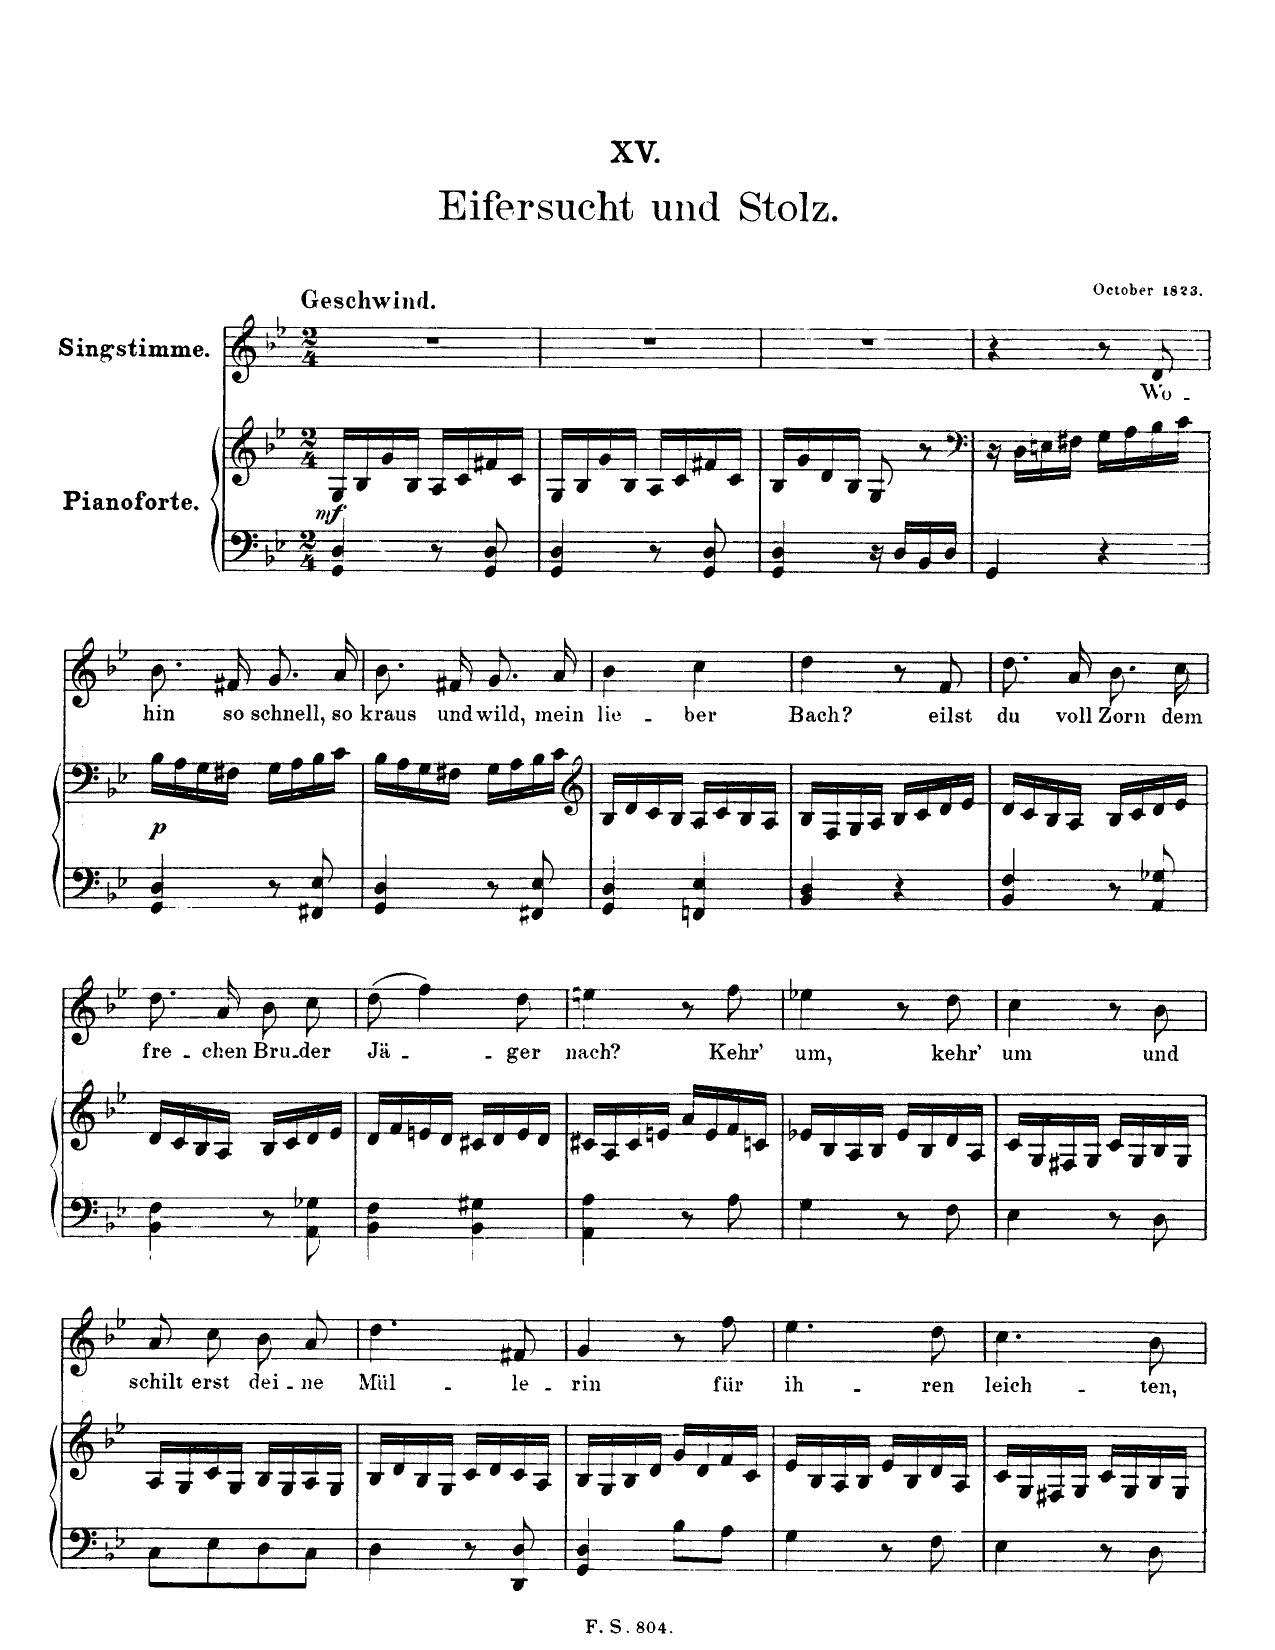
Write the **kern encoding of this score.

**kern	**kern	**dynam	**kern	**text
*part2	*part2	*part2	*part1	*part1
*staff3	*staff2	*staff2/3	*staff1	*staff1
*I"Pianoforte	*	*	*I"Singstimme	*
*I'Pno	*	*	*	*
*clefF4	*clefG2	*	*clefG2	*
*k[b-e-]	*k[b-e-]	*	*k[b-e-]	*
*M2/4	*M2/4	*	*M2/4	*
=1	=1	=1	=1	=1
!	!	!	!LO:TX:a:B:t=Geschwind.	!
!	!	!LO:DY:b=2	!	!
4GG/ 4D/	16G/LL	mf	2r	.
.	16B-/	.	.	.
.	16g/	.	.	.
.	16B-/JJ	.	.	.
8r	16A/LL	.	.	.
.	16c/	.	.	.
8GG/ 8D/	16f#X/	.	.	.
.	16c/JJ	.	.	.
=2	=2	=2	=2	=2
4GG/ 4D/	16G/LL	.	2r	.
.	16B-/	.	.	.
.	16g/	.	.	.
.	16B-/JJ	.	.	.
8r	16A/LL	.	.	.
.	16c/	.	.	.
8GG/ 8D/	16f#X/	.	.	.
.	16c/JJ	.	.	.
=3	=3	=3	=3	=3
4GG/ 4D/	16B-/LL	.	2r	.
.	16g/	.	.	.
.	16d/	.	.	.
.	16B-/JJ	.	.	.
16r	8G/	.	.	.
16D/LL	.	.	.	.
16BB-/	8r	.	.	.
16D/JJ	.	.	.	.
=4	=4	=4	=4	=4
*	*clefF4	*	*	*
4GG/	16r	.	4r	.
.	16D\LL	.	.	.
.	16En\	.	.	.
.	16F#X\JJ	.	.	.
4r	16G\LL	.	8r	.
.	16A\	.	.	.
.	16B-\	.	8d/	Wo-
.	16c\JJ	.	.	.
=5	=5	=5	=5	=5
!	!	!LO:DY:b=2	!	!
4GG/ 4D/	16B-\LL	p	8.b-/L	-hin
.	16A\	.	.	.
.	16G\	.	.	.
.	16F#X\JJ	.	16f#X/Jk	so
8r	16G\LL	.	8.g/L	schnell,
.	16A\	.	.	.
8FF#X/ 8E-/	16B-\	.	.	.
.	16c\JJ	.	16a/Jk	so
=6	=6	=6	=6	=6
4GG/ 4D/	16B-\LL	.	8.b-/L	kraus
.	16A\	.	.	.
.	16G\	.	.	.
.	16F#X\JJ	.	16f#X/Jk	und
8r	16G\LL	.	8.g/L	wild,
.	16A\	.	.	.
8FF#X/ 8E-/	16B-\	.	.	.
.	16c\JJ	.	16a/Jk	mein
=7	=7	=7	=7	=7
*	*clefG2	*	*	*
4GG/ 4D/	16B-/LL	.	4b-\	lie-
.	16d/	.	.	.
.	16c/	.	.	.
.	16B-/JJ	.	.	.
4FFn/ 4E-/	16A/LL	.	4cc\	-ber
.	16c/	.	.	.
.	16B-/	.	.	.
.	16A/JJ	.	.	.
=8	=8	=8	=8	=8
4BB-/ 4D/	16B-/LL	.	4dd\	Bach?
.	16F/	.	.	.
.	16G/	.	.	.
.	16A/JJ	.	.	.
4r	16B-/LL	.	8r	.
.	16c/	.	.	.
.	16d/	.	8f/	eilst
.	16e-/JJ	.	.	.
=9	=9	=9	=9	=9
4BB-\ 4F\	16d/LL	.	8.dd\L	du
.	16c/	.	.	.
.	16B-/	.	.	.
.	16A/JJ	.	16a\Jk	voll
8r	16B-/LL	.	8.b-\L	Zorn
.	16c/	.	.	.
8AA/ 8G-X/	16d/	.	.	.
.	16e-/JJ	.	16cc\Jk	dem
=10	=10	=10	=10	=10
4BB-\ 4F\	16d/LL	.	8.dd\L	fre-
.	16c/	.	.	.
.	16B-/	.	.	.
.	16A/JJ	.	16a\Jk	-chen
8r	16B-/LL	.	8.b-\L	Bru-
.	16c/	.	.	.
8AA\ 8G-X\	16d/	.	.	.
.	16e-/JJ	.	16cc\Jk	-der
=11	=11	=11	=11	=11
4BB-\ 4F\	16d/LL	.	(8dd\	Jä-
.	16f/	.	.	.
.	16en/	.	4ff\)	.
.	16d/JJ	.	.	.
4BB-\ 4G#X\	16c#X/LL	.	.	.
.	16d/	.	.	.
.	16e/	.	8dd\	-ger
.	16d/JJ	.	.	.
=12	=12	=12	=12	=12
4AA\ 4A\	16c#X/LL	.	4een\	nach?
.	16A/	.	.	.
.	16c#/	.	.	.
.	16en/JJ	.	.	.
8r	16a/LL	.	8r	.
.	16e/	.	.	.
8A\	16f/	.	8ff\	Kehr'
.	16cn/JJ	.	.	.
=13	=13	=13	=13	=13
4G\	16e-X/LL	.	4ee-X\	um,
.	16B-/	.	.	.
.	16A/	.	.	.
.	16B-/JJ	.	.	.
8r	16e-/LL	.	8r	.
.	16B-/	.	.	.
8F\	16d/	.	8dd\	kehr'
.	16A/JJ	.	.	.
=14	=14	=14	=14	=14
4E-\	16c/LL	.	4cc\	um
.	16G/	.	.	.
.	16F#X/	.	.	.
.	16G/JJ	.	.	.
8r	16c/LL	.	8r	.
.	16G/	.	.	.
8D\	16B-/	.	8b-\	und
.	16G/JJ	.	.	.
=15	=15	=15	=15	=15
8C\L	16A/LL	.	8a\L	schilt
.	16G/	.	.	.
8E-\	16c/	.	8cc\J	erst
.	16G/JJ	.	.	.
8D\	16B-/LL	.	8b-/L	dei-
.	16G/	.	.	.
8C\J	16A/	.	8a/J	-ne
.	16G/JJ	.	.	.
=16	=16	=16	=16	=16
4D\	16B-/LL	.	4.dd\	Mül-
.	16d/	.	.	.
.	16B-/	.	.	.
.	16G/JJ	.	.	.
8r	16c/LL	.	.	.
.	16d/	.	.	.
8DD/ 8D/	16c/	.	8f#X/	-le-
.	16A/JJ	.	.	.
=17	=17	=17	=17	=17
4GG/ 4D/	16B-/LL	.	4g/	-rin
.	16G/	.	.	.
.	16B-/	.	.	.
.	16d/JJ	.	.	.
8B-\L	16g/LL	.	8r	.
.	16d/	.	.	.
8A\J	16f/	.	8ff\	für
.	16c/JJ	.	.	.
=18	=18	=18	=18	=18
4G\	16e-/LL	.	4.ee-\	ih-
.	16B-/	.	.	.
.	16A/	.	.	.
.	16B-/JJ	.	.	.
8r	16e-/LL	.	.	.
.	16B-/	.	.	.
8F\	16d/	.	8dd\	-ren
.	16A/JJ	.	.	.
=19	=19	=19	=19	=19
4E-\	16c/LL	.	4.cc\	leich-
.	16G/	.	.	.
.	16F#X/	.	.	.
.	16A/JJ	.	.	.
8r	16c/LL	.	.	.
.	16G/	.	.	.
8D\	16B-/	.	8b-\	-ten,
.	16G/JJ	.	.	.
=	=	=	=	=
*-	*-	*-	*-	*-
